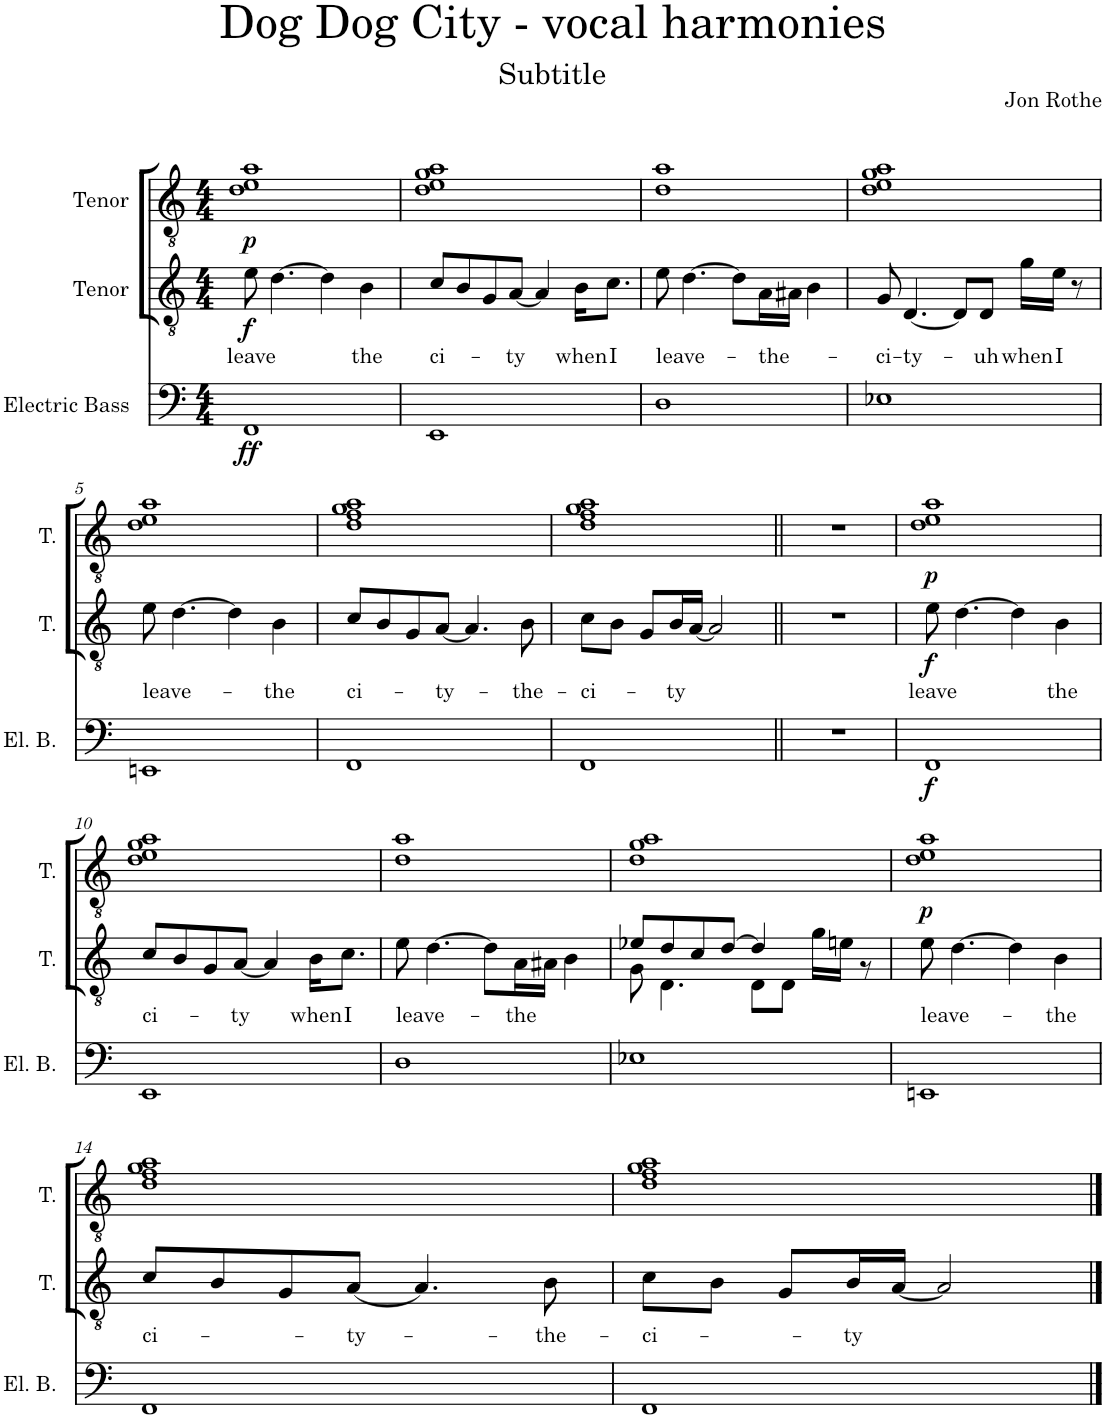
**kern	**dynam	**kern	**text	**dynam	**kern	**dynam
*part3	*part3	*part2	*part2	*part2	*part1	*part1
*staff3	*staff3	*staff2	*staff2	*staff2	*staff1	*staff1
*I"Electric Bass	*	*I"Tenor	*	*	*I"Tenor	*
*I'El. B.	*	*I'T.	*	*	*I'T.	*
*clefF4	*	*clefGv2	*	*	*clefGv2	*
*Trd7c12	*	*	*	*	*	*
*k[]	*	*k[]	*	*	*k[]	*
*M4/4	*	*M4/4	*	*	*M4/4	*
=1	=1	=1	=1	=1	=1	=1
!	!LO:DY:b	!	!LO:LY:b	!LO:DY:b	!	!LO:DY:b
1FF	ff	8e\	leave	f	1d 1e 1a	p
.	.	[4.d\	.	.	.	.
.	.	4d\]	.	.	.	.
!	!	!	!LO:LY:b	!	!	!
.	.	4B\	the	.	.	.
=2	=2	=2	=2	=2	=2	=2
!	!	!	!LO:LY:b	!	!	!
1EE	.	8c/L	ci-	.	1d 1e 1g 1a	.
.	.	8B/	.	.	.	.
.	.	8G/	.	.	.	.
!	!	!	!LO:LY:b	!	!	!
.	.	[8A/J	-ty	.	.	.
.	.	4A/]	.	.	.	.
!	!	!	!LO:LY:b	!	!	!
.	.	16B\KL	when	.	.	.
!	!	!	!LO:LY:b	!	!	!
.	.	8.c\J	I	.	.	.
=3	=3	=3	=3	=3	=3	=3
!	!	!	!LO:LY:b	!	!	!
1D	.	8e\	leave-	.	1d 1a	.
.	.	[4.d\	.	.	.	.
.	.	8d\L]	.	.	.	.
!	!	!	!LO:LY:b	!	!	!
.	.	16A\L	-the-	.	.	.
.	.	16A#X\JJ	.	.	.	.
.	.	4B\	.	.	.	.
=4	=4	=4	=4	=4	=4	=4
!	!	!	!LO:LY:b	!	!	!
1E-X	.	8G/	-ci-	.	1d 1e 1g 1a	.
!	!	!	!LO:LY:b	!	!	!
.	.	[4.D/	-ty-	.	.	.
.	.	8D/L]	.	.	.	.
!	!	!	!LO:LY:b	!	!	!
.	.	8D/J	-uh	.	.	.
!	!	!	!LO:LY:b	!	!	!
.	.	16g\LL	when	.	.	.
!	!	!	!LO:LY:b	!	!	!
.	.	16e\JJ	I	.	.	.
.	.	8r	.	.	.	.
!!LO:LB:g=z
=5	=5	=5	=5	=5	=5	=5
!	!	!	!LO:LY:b	!	!	!
1EEn	.	8e\	leave-	.	1d 1e 1a	.
.	.	[4.d\	.	.	.	.
.	.	4d\]	.	.	.	.
!	!	!	!LO:LY:b	!	!	!
.	.	4B\	-the	.	.	.
=6	=6	=6	=6	=6	=6	=6
!	!	!	!LO:LY:b	!	!	!
1FF	.	8c/L	ci-	.	1d 1f 1g 1a	.
.	.	8B/	.	.	.	.
.	.	8G/	.	.	.	.
!	!	!	!LO:LY:b	!	!	!
.	.	[8A/J	-ty-	.	.	.
.	.	4.A/]	.	.	.	.
!	!	!	!LO:LY:b	!	!	!
.	.	8B\	-the-	.	.	.
=7	=7	=7	=7	=7	=7	=7
!	!	!	!LO:LY:b	!	!	!
1FF	.	8c\L	-ci-	.	1d 1f 1g 1a	.
.	.	8B\J	.	.	.	.
.	.	8G/L	.	.	.	.
!	!	!	!LO:LY:b	!	!	!
.	.	16B/L	-ty	.	.	.
.	.	[16A/JJ	.	.	.	.
.	.	2A/]	.	.	.	.
=8||	=8||	=8||	=8||	=8||	=8||	=8||
1r	.	1r	.	.	1r	.
=9	=9	=9	=9	=9	=9	=9
!	!LO:DY:b	!	!LO:LY:b	!LO:DY:b	!	!LO:DY:b
1FF	f	8e\	leave	f	1d 1e 1a	p
.	.	[4.d\	.	.	.	.
.	.	4d\]	.	.	.	.
!	!	!	!LO:LY:b	!	!	!
.	.	4B\	the	.	.	.
!!LO:LB:g=z
=10	=10	=10	=10	=10	=10	=10
!	!	!	!LO:LY:b	!	!	!
1EE	.	8c/L	ci-	.	1d 1e 1g 1a	.
.	.	8B/	.	.	.	.
.	.	8G/	.	.	.	.
!	!	!	!LO:LY:b	!	!	!
.	.	[8A/J	-ty	.	.	.
.	.	4A/]	.	.	.	.
!	!	!	!LO:LY:b	!	!	!
.	.	16B\KL	when	.	.	.
!	!	!	!LO:LY:b	!	!	!
.	.	8.c\J	I	.	.	.
=11	=11	=11	=11	=11	=11	=11
!	!	!	!LO:LY:b	!	!	!
1D	.	8e\	leave-	.	1d 1a	.
.	.	[4.d\	.	.	.	.
.	.	8d\L]	.	.	.	.
!	!	!	!LO:LY:b	!	!	!
.	.	16A\L	-the	.	.	.
.	.	16A#X\JJ	.	.	.	.
.	.	4B\	.	.	.	.
=12	=12	=12	=12	=12	=12	=12
*	*	*^	*	*	*^	*
1E-X	.	8e-X/L	8G\	.	.	1g 1a	1d	.
.	.	8d/	4.D\	.	.	.	.	.
.	.	8c/	.	.	.	.	.	.
.	.	[8d/J	.	.	.	.	.	.
.	.	4d/]	8D\L	.	.	.	.	.
.	.	.	8D\J	.	.	.	.	.
.	.	16ryy	16g\LL	.	.	.	.	.
.	.	16ryy	16en\JJ	.	.	.	.	.
.	.	8ryy	8r	.	.	.	.	.
*	*	*	*	*	*	*v	*v	*
=13	=13	=13	=13	=13	=13	=13	=13
!	!	!	!	!LO:LY:b	!	!	!LO:DY:b
*	*	*v	*v	*	*	*	*
1EEn	.	8e\	leave-	.	1d 1e 1a	p
.	.	[4.d\	.	.	.	.
.	.	4d\]	.	.	.	.
!	!	!	!LO:LY:b	!	!	!
.	.	4B\	-the	.	.	.
!!LO:LB:g=z
=14	=14	=14	=14	=14	=14	=14
!	!	!	!LO:LY:b	!	!	!
1FF	.	8c/L	ci-	.	1d 1f 1g 1a	.
.	.	8B/	.	.	.	.
.	.	8G/	.	.	.	.
!	!	!	!LO:LY:b	!	!	!
.	.	[8A/J	-ty-	.	.	.
.	.	4.A/]	.	.	.	.
!	!	!	!LO:LY:b	!	!	!
.	.	8B\	-the-	.	.	.
=15	=15	=15	=15	=15	=15	=15
!	!	!	!LO:LY:b	!	!	!
1FF	.	8c\L	-ci-	.	1d 1f 1g 1a	.
.	.	8B\J	.	.	.	.
.	.	8G/L	.	.	.	.
!	!	!	!LO:LY:b	!	!	!
.	.	16B/L	-ty	.	.	.
.	.	[16A/JJ	.	.	.	.
.	.	2A/]	.	.	.	.
==	==	==	==	==	==	==
*-	*-	*-	*-	*-	*-	*-
